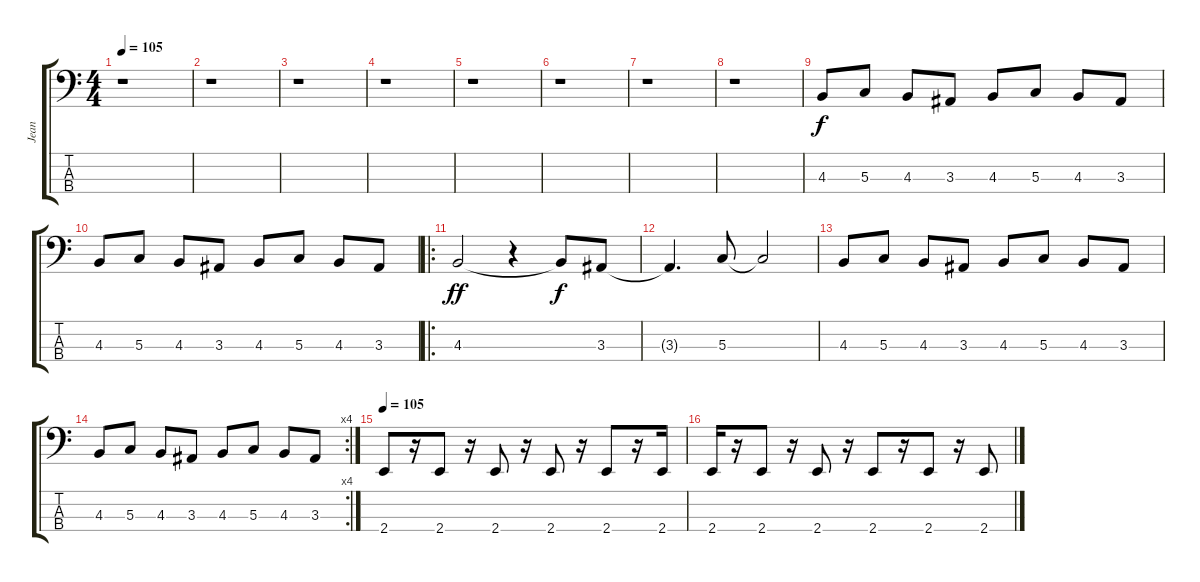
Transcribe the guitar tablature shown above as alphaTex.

\track ("Jean" "Jean") {instrument electricbasspick}
\staff {score tabs}
\tuning (F2 C2 G1 D1) {hide}
\ts (4 4)
\tempo 105
\clef f4
\ks c
r.1{dy f instrument electricbasspick} |
r.1 |
r.1 |
r.1 |
r.1 |
r.1 |
r.1 |
r.1 |
4.3.8 5.3.8 4.3.8 3.3.8 4.3.8 5.3.8 4.3.8 3.3.8 |
4.3.8 5.3.8 4.3.8 3.3.8 4.3.8 5.3.8 4.3.8 3.3.8 |
\ro
4.3.2{dy ff} r.4 4.3{t}.8{dy f} 3.3.8 |
3.3{t}.4{d} 5.3.8 5.3{t}.2 |
4.3.8 5.3.8 4.3.8 3.3.8 4.3.8 5.3.8 4.3.8 3.3.8 |
\rc 4
4.3.8 5.3.8 4.3.8 3.3.8 4.3.8 5.3.8 4.3.8 3.3.8 |
\tempo 105
2.4.8 r.16 2.4.8 r.16 2.4.8 r.16 2.4.8 r.16 2.4.8 r.16 2.4.16 |
2.4.16 r.16 2.4.8 r.16 2.4.8 r.16 2.4.8 r.16 2.4.8 r.16 2.4.8
